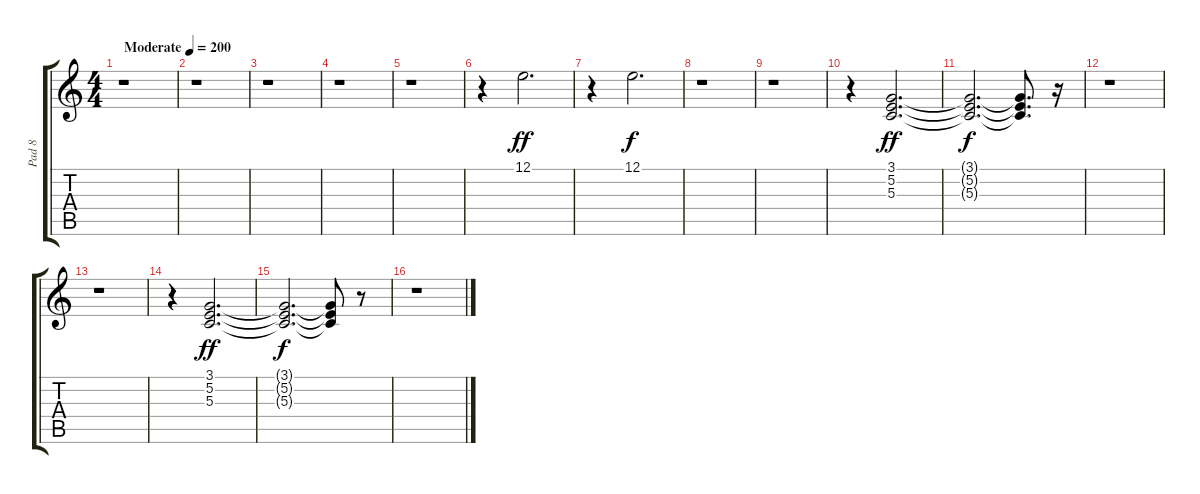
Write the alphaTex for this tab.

\track ("Pad 8" "Pad 8") {instrument pad8sweep}
\staff {score tabs}
\tuning (E4 B3 G3 D3 A2 E2) {hide}
\ts (4 4)
\tempo (200 "Moderate")
\clef g2
\ks c
r.1{dy ff instrument pad8sweep} |
r.1 |
r.1 |
r.1 |
r.1 |
r.4 12.1.2{d} |
r.4 12.1.2{d dy f} |
r.1 |
r.1 |
r.4 (3.1 5.2 5.3).2{d dy ff} |
(3.1{t} 5.2{t} 5.3{t}).2{d dy f} (3.1{t} 5.2{t} 5.3{t}).8{d} r.16 |
r.1 |
r.1 |
r.4 (3.1 5.2 5.3).2{d dy ff} |
(3.1{t} 5.2{t} 5.3{t}).2{d dy f} (3.1{t} 5.2{t} 5.3{t}).8 r.8 |
r.1
